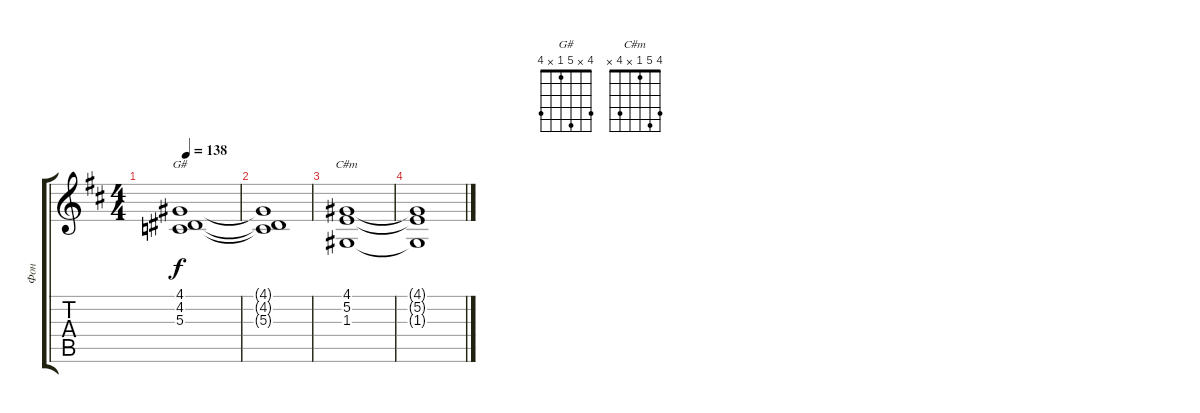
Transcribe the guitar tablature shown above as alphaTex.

\track ("Фон" "Фон") {instrument pad2warm}
\staff {score tabs}
\tuning (E4 B3 G3 D3 A2 E2) {hide}
\chord ("G#" 4 x 5 1 x 4)
\chord ("C#m" 4 5 1 x 4 x)
\ts (4 4)
\tempo 138
\clef g2
\ks bminor
(4.1 4.2 5.3).1{ch "G#" dy f} |
(4.1{t} 4.2{t} 5.3{t}).1 |
(4.1 5.2 1.3).1{ch "C#m" volume 0} |
(4.1{t} 5.2{t} 1.3{t}).1
